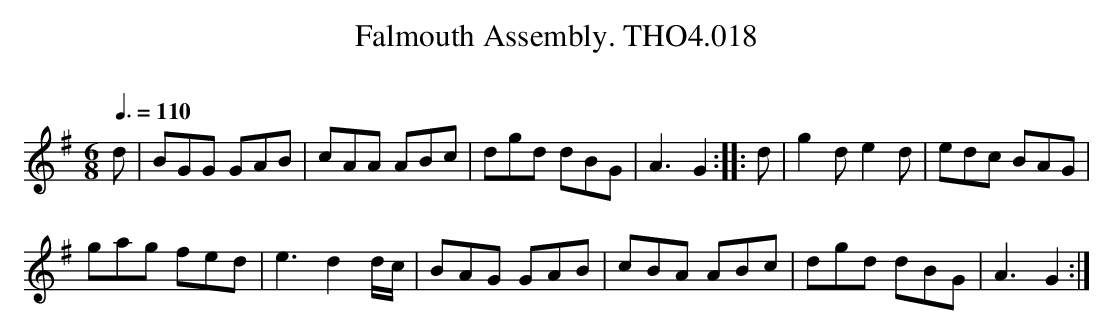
X:1
T:Falmouth Assembly. THO4.018
O:
M:6/8
L:1/8
Q:3/8=110
K:G
d|BGG GAB|cAA ABc|dgd dBG|A3 G2::d|g2 d e2 d|edc BAG|
gag fed|e3 d2 d/c/|BAG GAB|cBA ABc|dgd dBG|A3 G2:|
